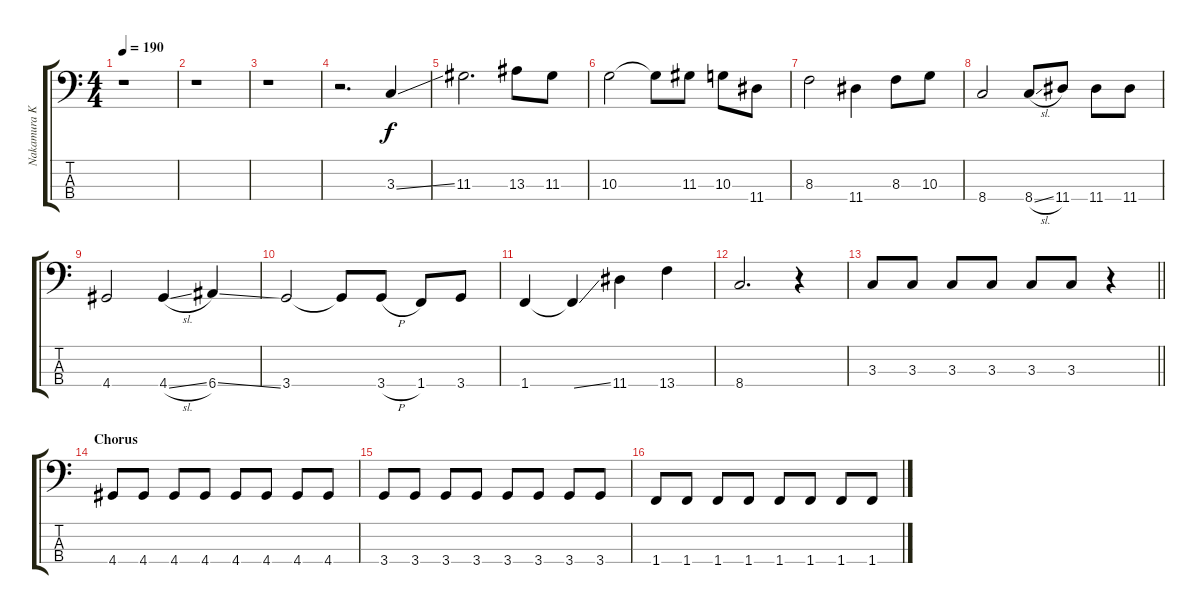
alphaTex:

\track ("Nakamura Kazuhiko" "Nakamura K") {instrument electricbassfinger}
\staff {score tabs}
\tuning (G2 D2 A1 E1) {hide}
\ts (4 4)
\tempo 190
\clef f4
\ks c
r.1{dy f} |
r.1 |
r.1 |
r.2{d} 3.3{ss}.4 |
11.3.2{d} 13.3.8 11.3.8 |
10.3.2 10.3{t}.8 11.3.8 10.3.8 11.4.8 |
8.3.2 11.4.4 8.3.8 10.3.8 |
8.4.2 8.4{sl}.8 11.4.8 11.4.8 11.4.8 |
4.4.2 4.4{sl}.4 6.4{ss}.4 |
3.4.2 3.4{t}.8 3.4{h}.8 1.4.8 3.4.8 |
1.4.4 1.4{ss t}.4 11.4.4 13.4.4 |
8.4.2{d} r.4 |
\barLineRight lightlight
3.3.8 3.3.8 3.3.8 3.3.8 3.3.8 3.3.8 r.4 |
\section ("" "Chorus")
4.4.8 4.4.8 4.4.8 4.4.8 4.4.8 4.4.8 4.4.8 4.4.8 |
3.4.8 3.4.8 3.4.8 3.4.8 3.4.8 3.4.8 3.4.8 3.4.8 |
1.4.8 1.4.8 1.4.8 1.4.8 1.4.8 1.4.8 1.4.8 1.4.8
